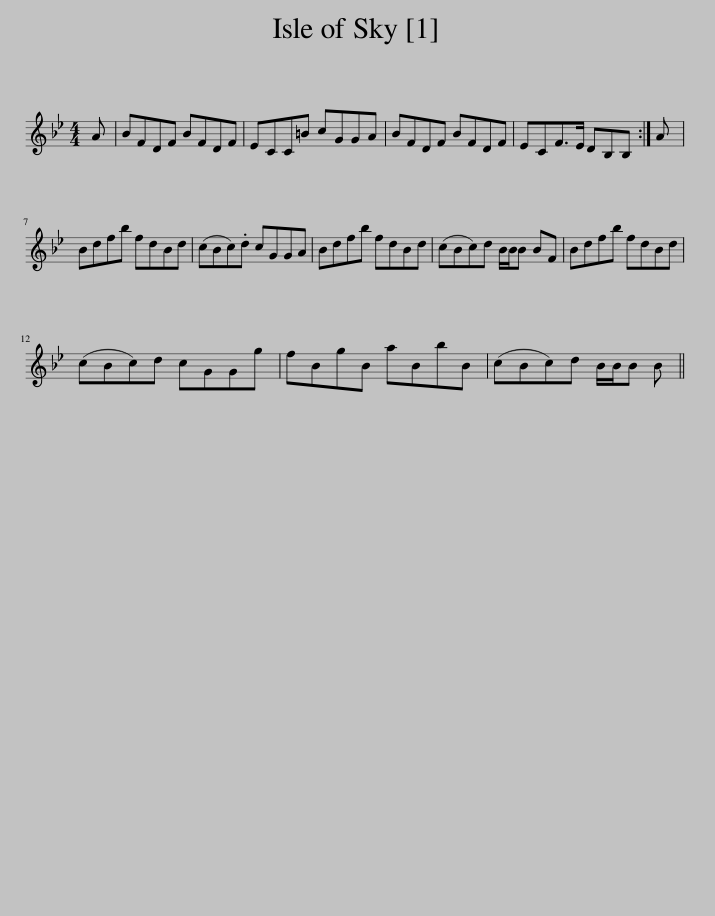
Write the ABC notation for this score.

X:1
L:1/8
M:4/4
I:linebreak $
K:Bb
V:1 treble
V:1
 A | BFDF BFDF | ECC=B cGGA | BFDF BFDF | ECF>E DB,B, :| %5
 A |$ Bdfb fdBd | (cBc).d cGGA | Bdfb fdBd | (cBc)d B/B/B BF | %10
 Bdfb fdBd |$ (cBc)d cGGg | fBgB aBbB | (cBc)d B/B/B B || %14
